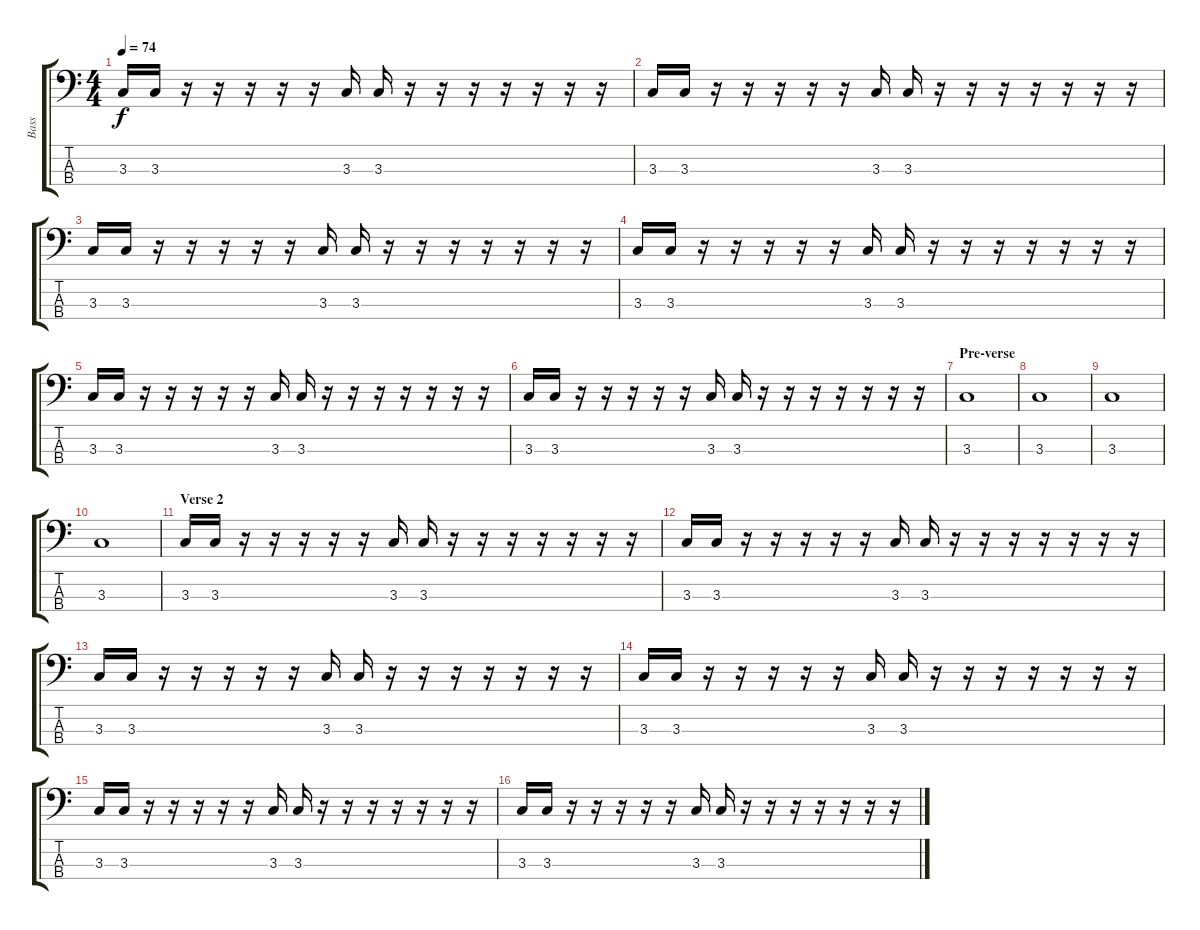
\track ("Bass" "Bass") {instrument electricbassfinger}
\staff {score tabs}
\tuning (G2 D2 A1 E1) {hide}
\ts (4 4)
\tempo 74
\clef f4
\ks c
3.3.16{dy f} 3.3.16 r.16 r.16 r.16 r.16 r.16 3.3.16 3.3.16 r.16 r.16 r.16 r.16 r.16 r.16 r.16 |
3.3.16 3.3.16 r.16 r.16 r.16 r.16 r.16 3.3.16 3.3.16 r.16 r.16 r.16 r.16 r.16 r.16 r.16 |
3.3.16 3.3.16 r.16 r.16 r.16 r.16 r.16 3.3.16 3.3.16 r.16 r.16 r.16 r.16 r.16 r.16 r.16 |
3.3.16 3.3.16 r.16 r.16 r.16 r.16 r.16 3.3.16 3.3.16 r.16 r.16 r.16 r.16 r.16 r.16 r.16 |
3.3.16 3.3.16 r.16 r.16 r.16 r.16 r.16 3.3.16 3.3.16 r.16 r.16 r.16 r.16 r.16 r.16 r.16 |
3.3.16 3.3.16 r.16 r.16 r.16 r.16 r.16 3.3.16 3.3.16 r.16 r.16 r.16 r.16 r.16 r.16 r.16 |
\section ("" "Pre-verse")
3.3.1 |
3.3.1 |
3.3.1 |
3.3.1 |
\section ("" "Verse 2")
3.3.16 3.3.16 r.16 r.16 r.16 r.16 r.16 3.3.16 3.3.16 r.16 r.16 r.16 r.16 r.16 r.16 r.16 |
3.3.16 3.3.16 r.16 r.16 r.16 r.16 r.16 3.3.16 3.3.16 r.16 r.16 r.16 r.16 r.16 r.16 r.16 |
3.3.16 3.3.16 r.16 r.16 r.16 r.16 r.16 3.3.16 3.3.16 r.16 r.16 r.16 r.16 r.16 r.16 r.16 |
3.3.16 3.3.16 r.16 r.16 r.16 r.16 r.16 3.3.16 3.3.16 r.16 r.16 r.16 r.16 r.16 r.16 r.16 |
3.3.16 3.3.16 r.16 r.16 r.16 r.16 r.16 3.3.16 3.3.16 r.16 r.16 r.16 r.16 r.16 r.16 r.16 |
3.3.16 3.3.16 r.16 r.16 r.16 r.16 r.16 3.3.16 3.3.16 r.16 r.16 r.16 r.16 r.16 r.16 r.16
